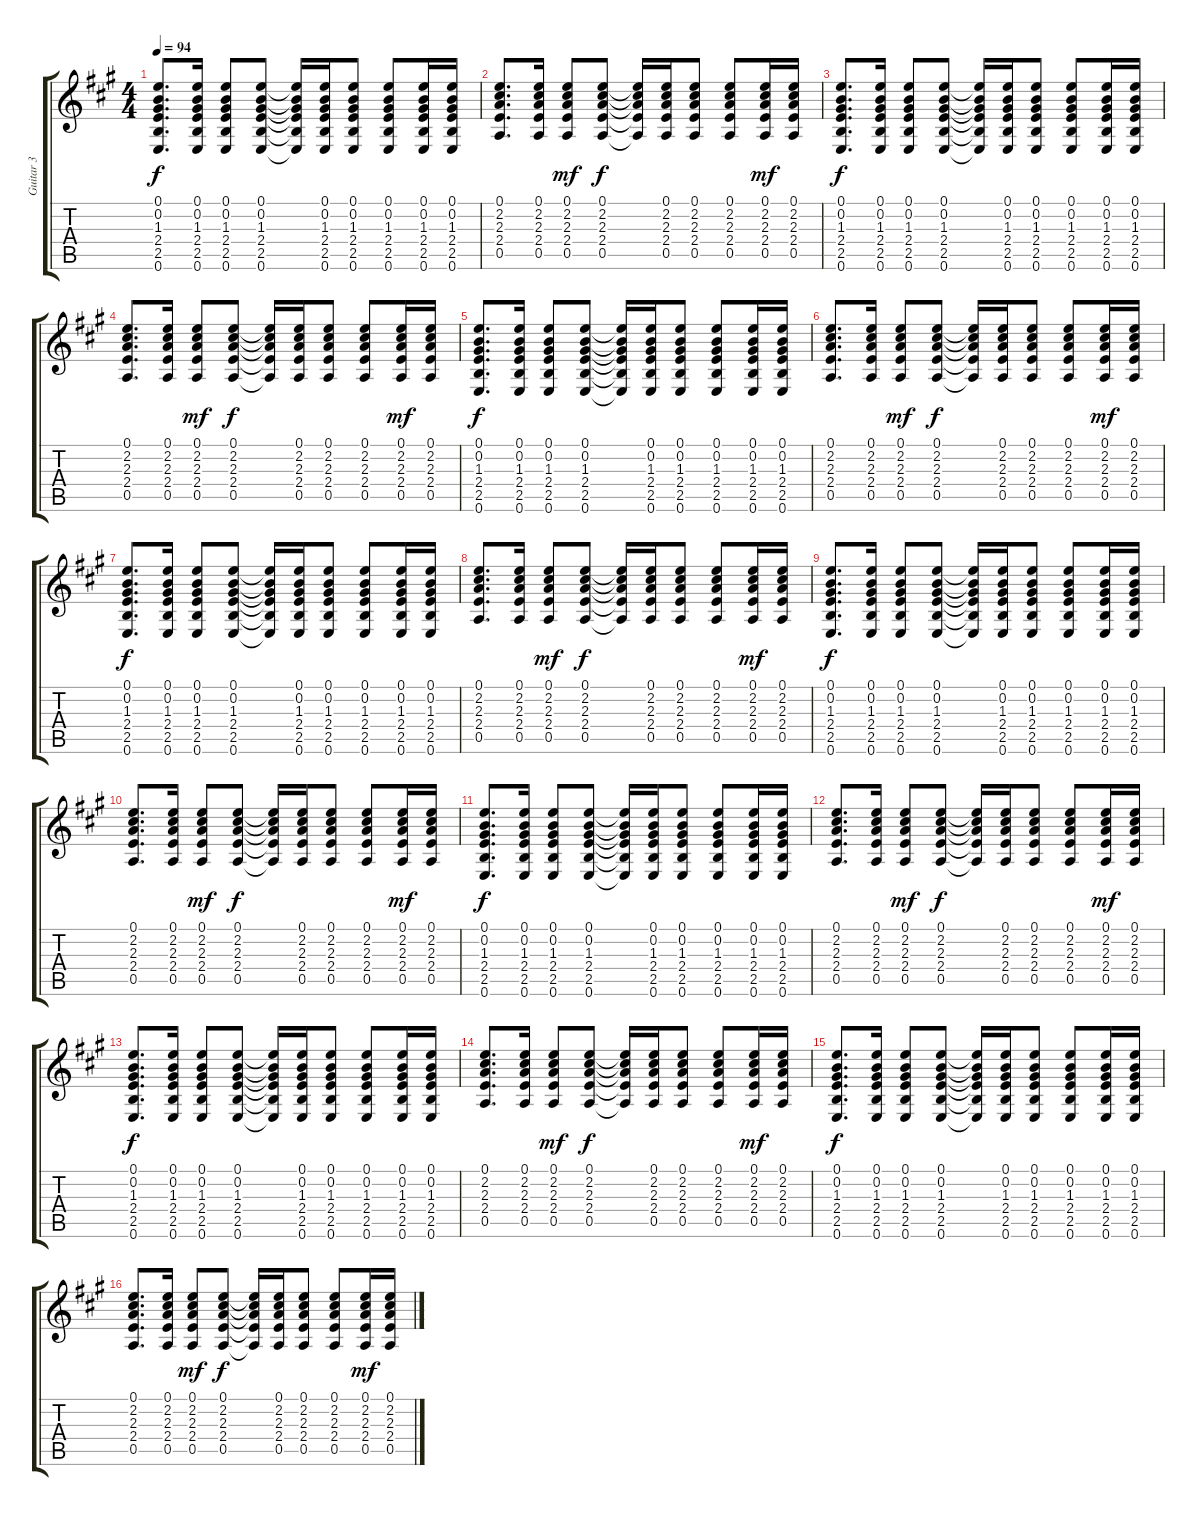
\track ("Guitar 3" "Guitar 3") {instrument acousticguitarsteel}
\staff {score tabs}
\tuning (E4 B3 G3 D3 A2 E2) {hide}
\ts (4 4)
\tempo 94
\clef g2
\ks a
(0.1 0.2 1.3 2.4 2.5 0.6).8{d dy f} (0.1 0.2 1.3 2.4 2.5 0.6).16 (0.1 0.2 1.3 2.4 2.5 0.6).8 (0.1 0.2 1.3 2.4 2.5 0.6).8 (0.1{t} 0.2{t} 1.3{t} 2.4{t} 2.5{t} 0.6{t}).16 (0.1 0.2 1.3 2.4 2.5 0.6).16 (0.1 0.2 1.3 2.4 2.5 0.6).8 (0.1 0.2 1.3 2.4 2.5 0.6).8 (0.1 0.2 1.3 2.4 2.5 0.6).16 (0.1 0.2 1.3 2.4 2.5 0.6).16 |
(0.1 2.2 2.3 2.4 0.5).8{d} (0.1 2.2 2.3 2.4 0.5).16 (0.1 2.2 2.3 2.4 0.5).8{dy mf} (0.1 2.2 2.3 2.4 0.5).8{dy f} (0.1{t} 2.2{t} 2.3{t} 2.4{t} 0.5{t}).16 (0.1 2.2 2.3 2.4 0.5).16 (0.1 2.2 2.3 2.4 0.5).8 (0.1 2.2 2.3 2.4 0.5).8 (0.1 2.2 2.3 2.4 0.5).16{dy mf} (0.1 2.2 2.3 2.4 0.5).16 |
(0.1 0.2 1.3 2.4 2.5 0.6).8{d dy f} (0.1 0.2 1.3 2.4 2.5 0.6).16 (0.1 0.2 1.3 2.4 2.5 0.6).8 (0.1 0.2 1.3 2.4 2.5 0.6).8 (0.1{t} 0.2{t} 1.3{t} 2.4{t} 2.5{t} 0.6{t}).16 (0.1 0.2 1.3 2.4 2.5 0.6).16 (0.1 0.2 1.3 2.4 2.5 0.6).8 (0.1 0.2 1.3 2.4 2.5 0.6).8 (0.1 0.2 1.3 2.4 2.5 0.6).16 (0.1 0.2 1.3 2.4 2.5 0.6).16 |
(0.1 2.2 2.3 2.4 0.5).8{d} (0.1 2.2 2.3 2.4 0.5).16 (0.1 2.2 2.3 2.4 0.5).8{dy mf} (0.1 2.2 2.3 2.4 0.5).8{dy f} (0.1{t} 2.2{t} 2.3{t} 2.4{t} 0.5{t}).16 (0.1 2.2 2.3 2.4 0.5).16 (0.1 2.2 2.3 2.4 0.5).8 (0.1 2.2 2.3 2.4 0.5).8 (0.1 2.2 2.3 2.4 0.5).16{dy mf} (0.1 2.2 2.3 2.4 0.5).16 |
(0.1 0.2 1.3 2.4 2.5 0.6).8{d dy f} (0.1 0.2 1.3 2.4 2.5 0.6).16 (0.1 0.2 1.3 2.4 2.5 0.6).8 (0.1 0.2 1.3 2.4 2.5 0.6).8 (0.1{t} 0.2{t} 1.3{t} 2.4{t} 2.5{t} 0.6{t}).16 (0.1 0.2 1.3 2.4 2.5 0.6).16 (0.1 0.2 1.3 2.4 2.5 0.6).8 (0.1 0.2 1.3 2.4 2.5 0.6).8 (0.1 0.2 1.3 2.4 2.5 0.6).16 (0.1 0.2 1.3 2.4 2.5 0.6).16 |
(0.1 2.2 2.3 2.4 0.5).8{d} (0.1 2.2 2.3 2.4 0.5).16 (0.1 2.2 2.3 2.4 0.5).8{dy mf} (0.1 2.2 2.3 2.4 0.5).8{dy f} (0.1{t} 2.2{t} 2.3{t} 2.4{t} 0.5{t}).16 (0.1 2.2 2.3 2.4 0.5).16 (0.1 2.2 2.3 2.4 0.5).8 (0.1 2.2 2.3 2.4 0.5).8 (0.1 2.2 2.3 2.4 0.5).16{dy mf} (0.1 2.2 2.3 2.4 0.5).16 |
(0.1 0.2 1.3 2.4 2.5 0.6).8{d dy f} (0.1 0.2 1.3 2.4 2.5 0.6).16 (0.1 0.2 1.3 2.4 2.5 0.6).8 (0.1 0.2 1.3 2.4 2.5 0.6).8 (0.1{t} 0.2{t} 1.3{t} 2.4{t} 2.5{t} 0.6{t}).16 (0.1 0.2 1.3 2.4 2.5 0.6).16 (0.1 0.2 1.3 2.4 2.5 0.6).8 (0.1 0.2 1.3 2.4 2.5 0.6).8 (0.1 0.2 1.3 2.4 2.5 0.6).16 (0.1 0.2 1.3 2.4 2.5 0.6).16 |
(0.1 2.2 2.3 2.4 0.5).8{d} (0.1 2.2 2.3 2.4 0.5).16 (0.1 2.2 2.3 2.4 0.5).8{dy mf} (0.1 2.2 2.3 2.4 0.5).8{dy f} (0.1{t} 2.2{t} 2.3{t} 2.4{t} 0.5{t}).16 (0.1 2.2 2.3 2.4 0.5).16 (0.1 2.2 2.3 2.4 0.5).8 (0.1 2.2 2.3 2.4 0.5).8 (0.1 2.2 2.3 2.4 0.5).16{dy mf} (0.1 2.2 2.3 2.4 0.5).16 |
(0.1 0.2 1.3 2.4 2.5 0.6).8{d dy f} (0.1 0.2 1.3 2.4 2.5 0.6).16 (0.1 0.2 1.3 2.4 2.5 0.6).8 (0.1 0.2 1.3 2.4 2.5 0.6).8 (0.1{t} 0.2{t} 1.3{t} 2.4{t} 2.5{t} 0.6{t}).16 (0.1 0.2 1.3 2.4 2.5 0.6).16 (0.1 0.2 1.3 2.4 2.5 0.6).8 (0.1 0.2 1.3 2.4 2.5 0.6).8 (0.1 0.2 1.3 2.4 2.5 0.6).16 (0.1 0.2 1.3 2.4 2.5 0.6).16 |
(0.1 2.2 2.3 2.4 0.5).8{d} (0.1 2.2 2.3 2.4 0.5).16 (0.1 2.2 2.3 2.4 0.5).8{dy mf} (0.1 2.2 2.3 2.4 0.5).8{dy f} (0.1{t} 2.2{t} 2.3{t} 2.4{t} 0.5{t}).16 (0.1 2.2 2.3 2.4 0.5).16 (0.1 2.2 2.3 2.4 0.5).8 (0.1 2.2 2.3 2.4 0.5).8 (0.1 2.2 2.3 2.4 0.5).16{dy mf} (0.1 2.2 2.3 2.4 0.5).16 |
(0.1 0.2 1.3 2.4 2.5 0.6).8{d dy f} (0.1 0.2 1.3 2.4 2.5 0.6).16 (0.1 0.2 1.3 2.4 2.5 0.6).8 (0.1 0.2 1.3 2.4 2.5 0.6).8 (0.1{t} 0.2{t} 1.3{t} 2.4{t} 2.5{t} 0.6{t}).16 (0.1 0.2 1.3 2.4 2.5 0.6).16 (0.1 0.2 1.3 2.4 2.5 0.6).8 (0.1 0.2 1.3 2.4 2.5 0.6).8 (0.1 0.2 1.3 2.4 2.5 0.6).16 (0.1 0.2 1.3 2.4 2.5 0.6).16 |
(0.1 2.2 2.3 2.4 0.5).8{d} (0.1 2.2 2.3 2.4 0.5).16 (0.1 2.2 2.3 2.4 0.5).8{dy mf} (0.1 2.2 2.3 2.4 0.5).8{dy f} (0.1{t} 2.2{t} 2.3{t} 2.4{t} 0.5{t}).16 (0.1 2.2 2.3 2.4 0.5).16 (0.1 2.2 2.3 2.4 0.5).8 (0.1 2.2 2.3 2.4 0.5).8 (0.1 2.2 2.3 2.4 0.5).16{dy mf} (0.1 2.2 2.3 2.4 0.5).16 |
(0.1 0.2 1.3 2.4 2.5 0.6).8{d dy f} (0.1 0.2 1.3 2.4 2.5 0.6).16 (0.1 0.2 1.3 2.4 2.5 0.6).8 (0.1 0.2 1.3 2.4 2.5 0.6).8 (0.1{t} 0.2{t} 1.3{t} 2.4{t} 2.5{t} 0.6{t}).16 (0.1 0.2 1.3 2.4 2.5 0.6).16 (0.1 0.2 1.3 2.4 2.5 0.6).8 (0.1 0.2 1.3 2.4 2.5 0.6).8 (0.1 0.2 1.3 2.4 2.5 0.6).16 (0.1 0.2 1.3 2.4 2.5 0.6).16 |
(0.1 2.2 2.3 2.4 0.5).8{d} (0.1 2.2 2.3 2.4 0.5).16 (0.1 2.2 2.3 2.4 0.5).8{dy mf} (0.1 2.2 2.3 2.4 0.5).8{dy f} (0.1{t} 2.2{t} 2.3{t} 2.4{t} 0.5{t}).16 (0.1 2.2 2.3 2.4 0.5).16 (0.1 2.2 2.3 2.4 0.5).8 (0.1 2.2 2.3 2.4 0.5).8 (0.1 2.2 2.3 2.4 0.5).16{dy mf} (0.1 2.2 2.3 2.4 0.5).16 |
(0.1 0.2 1.3 2.4 2.5 0.6).8{d dy f} (0.1 0.2 1.3 2.4 2.5 0.6).16 (0.1 0.2 1.3 2.4 2.5 0.6).8 (0.1 0.2 1.3 2.4 2.5 0.6).8 (0.1{t} 0.2{t} 1.3{t} 2.4{t} 2.5{t} 0.6{t}).16 (0.1 0.2 1.3 2.4 2.5 0.6).16 (0.1 0.2 1.3 2.4 2.5 0.6).8 (0.1 0.2 1.3 2.4 2.5 0.6).8 (0.1 0.2 1.3 2.4 2.5 0.6).16 (0.1 0.2 1.3 2.4 2.5 0.6).16 |
(0.1 2.2 2.3 2.4 0.5).8{d} (0.1 2.2 2.3 2.4 0.5).16 (0.1 2.2 2.3 2.4 0.5).8{dy mf} (0.1 2.2 2.3 2.4 0.5).8{dy f} (0.1{t} 2.2{t} 2.3{t} 2.4{t} 0.5{t}).16 (0.1 2.2 2.3 2.4 0.5).16 (0.1 2.2 2.3 2.4 0.5).8 (0.1 2.2 2.3 2.4 0.5).8 (0.1 2.2 2.3 2.4 0.5).16{dy mf} (0.1 2.2 2.3 2.4 0.5).16
